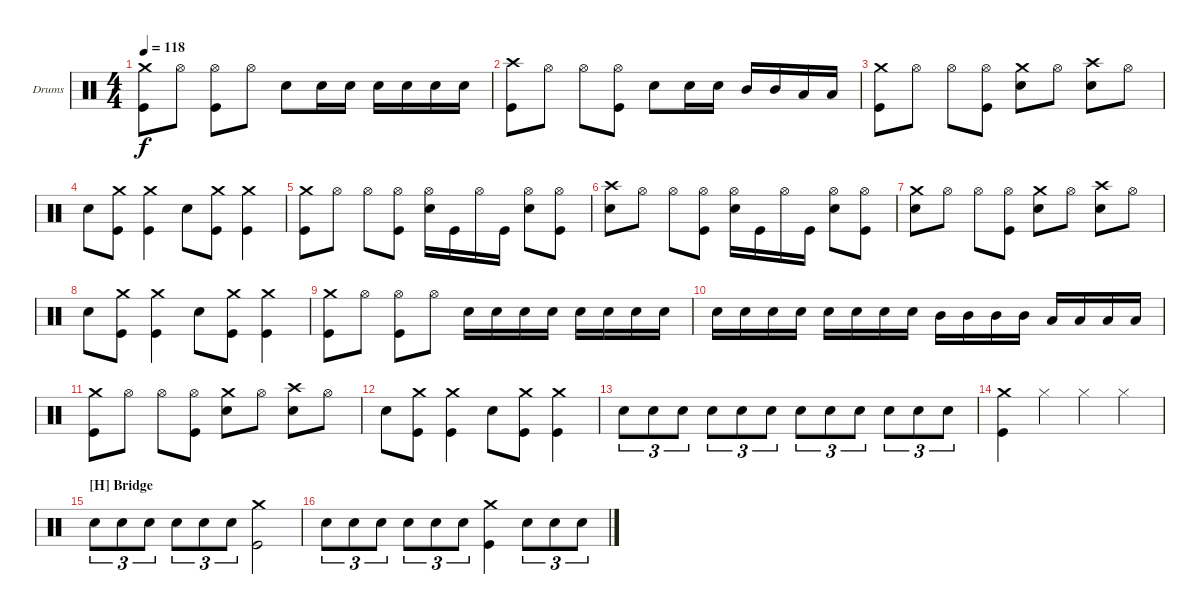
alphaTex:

\bracketExtendMode groupsimilarinstruments
\firstSystemTrackNameOrientation horizontal
\otherSystemsTrackNameOrientation horizontal
\track ("Drums (Lars Ulrich)" "Drums") {instrument percussion}
\staff {score}
\articulation defaults
\ts (4 4)
\tempo 118
\clef neutral
\ks c
("Crash medium (hit)" "Kick (hit)").8{dy f} "Hi-Hat (open)".8 ("Hi-Hat (open)" "Kick (hit)").8 "Hi-Hat (open)".8 "Snare (hit) 2".8 "Snare (hit) 2".16 "Snare (hit) 2".16 "Snare (hit) 2".16 "Snare (hit) 2".16 "Snare (hit) 2".16 "Snare (hit) 2".16 |
("Crash high (hit)" "Kick (hit)").8 "Hi-Hat (open)".8 "Hi-Hat (open)".8 ("Hi-Hat (open)" "Kick (hit)").8 "Snare (hit) 2".8 "Snare (hit) 2".16 "Snare (hit) 2".16 "Mid Tom (hit)".16 "Mid Tom (hit)".16 "Low Tom (hit)".16 "Low Tom (hit)".16 |
("Crash medium (hit)" "Kick (hit)").8 "Hi-Hat (open)".8 "Hi-Hat (open)".8 ("Hi-Hat (open)" "Kick (hit)").8 ("Crash medium (hit)" "Snare (hit) 2").8 "Hi-Hat (open)".8 ("Crash high (hit)" "Snare (hit) 2").8 "Hi-Hat (open)".8 |
"Snare (hit) 2".8 ("Crash medium (hit)" "Kick (hit)").8 ("Crash medium (hit)" "Kick (hit)").4 "Snare (hit) 2".8 ("Crash medium (hit)" "Kick (hit)").8 ("Crash medium (hit)" "Kick (hit)").4 |
("Crash medium (hit)" "Kick (hit)").8 "Hi-Hat (open)".8 "Hi-Hat (open)".8 ("Hi-Hat (open)" "Kick (hit)").8 ("Hi-Hat (open)" "Snare (hit) 2").16 "Kick (hit)".16 "Hi-Hat (open)".16 "Kick (hit)".16 ("Hi-Hat (open)" "Snare (hit) 2").8 ("Hi-Hat (open)" "Kick (hit)").8 |
("Crash high (hit)" "Snare (hit) 2").8 "Hi-Hat (open)".8 "Hi-Hat (open)".8 ("Hi-Hat (open)" "Kick (hit)").8 ("Hi-Hat (open)" "Snare (hit) 2").16 "Kick (hit)".16 "Hi-Hat (open)".16 "Kick (hit)".16 ("Hi-Hat (open)" "Snare (hit) 2").8 ("Hi-Hat (open)" "Kick (hit)").8 |
("Crash medium (hit)" "Snare (hit) 2").8 "Hi-Hat (open)".8 "Hi-Hat (open)".8 ("Hi-Hat (open)" "Kick (hit)").8 ("Crash medium (hit)" "Snare (hit) 2").8 "Hi-Hat (open)".8 ("Crash high (hit)" "Snare (hit) 2").8 "Hi-Hat (open)".8 |
"Snare (hit) 2".8 ("Crash medium (hit)" "Kick (hit)").8 ("Crash medium (hit)" "Kick (hit)").4 "Snare (hit) 2".8 ("Crash medium (hit)" "Kick (hit)").8 ("Crash medium (hit)" "Kick (hit)").4 |
("Crash medium (hit)" "Kick (hit)").8 "Hi-Hat (open)".8 ("Hi-Hat (open)" "Kick (hit)").8 "Hi-Hat (open)".8 "Snare (hit) 2".16 "Snare (hit) 2".16 "Snare (hit) 2".16 "Snare (hit) 2".16 "Snare (hit) 2".16 "Snare (hit) 2".16 "Snare (hit) 2".16 "Snare (hit) 2".16 |
"Snare (hit) 2".16 "Snare (hit) 2".16 "Snare (hit) 2".16 "Snare (hit) 2".16 "Snare (hit) 2".16 "Snare (hit) 2".16 "Snare (hit) 2".16 "Snare (hit) 2".16 "Mid Tom (hit)".16 "Mid Tom (hit)".16 "Mid Tom (hit)".16 "Mid Tom (hit)".16 "Low Tom (hit)".16 "Low Tom (hit)".16 "Low Tom (hit)".16 "Low Tom (hit)".16 |
("Crash medium (hit)" "Kick (hit)").8 "Hi-Hat (open)".8 "Hi-Hat (open)".8 ("Hi-Hat (open)" "Kick (hit)").8 ("Crash medium (hit)" "Snare (hit) 2").8 "Hi-Hat (open)".8 ("Crash high (hit)" "Snare (hit) 2").8 "Hi-Hat (open)".8 |
"Snare (hit) 2".8 ("Crash medium (hit)" "Kick (hit)").8 ("Crash medium (hit)" "Kick (hit)").4 "Snare (hit) 2".8 ("Crash medium (hit)" "Kick (hit)").8 ("Crash medium (hit)" "Kick (hit)").4 |
"Snare (hit) 2".8{tu (3 2)} "Snare (hit) 2".8{tu (3 2)} "Snare (hit) 2".8{tu (3 2)} "Snare (hit) 2".8{tu (3 2)} "Snare (hit) 2".8{tu (3 2)} "Snare (hit) 2".8{tu (3 2)} "Snare (hit) 2".8{tu (3 2)} "Snare (hit) 2".8{tu (3 2)} "Snare (hit) 2".8{tu (3 2)} "Snare (hit) 2".8{tu (3 2)} "Snare (hit) 2".8{tu (3 2)} "Snare (hit) 2".8{tu (3 2)} |
("Crash medium (hit)" "Kick (hit)").4 "Hi-Hat (closed)".4 "Hi-Hat (closed)".4 "Hi-Hat (closed)".4 |
\section ("H" "Bridge")
"Snare (hit) 2".8{tu (3 2)} "Snare (hit) 2".8{tu (3 2)} "Snare (hit) 2".8{tu (3 2)} "Snare (hit) 2".8{tu (3 2)} "Snare (hit) 2".8{tu (3 2)} "Snare (hit) 2".8{tu (3 2)} ("Kick (hit)" "Crash medium (hit)").2 |
"Snare (hit) 2".8{tu (3 2)} "Snare (hit) 2".8{tu (3 2)} "Snare (hit) 2".8{tu (3 2)} "Snare (hit) 2".8{tu (3 2)} "Snare (hit) 2".8{tu (3 2)} "Snare (hit) 2".8{tu (3 2)} ("Kick (hit)" "Crash medium (hit)").4 "Snare (hit) 2".8{tu (3 2)} "Snare (hit) 2".8{tu (3 2)} "Snare (hit) 2".8{tu (3 2)}
